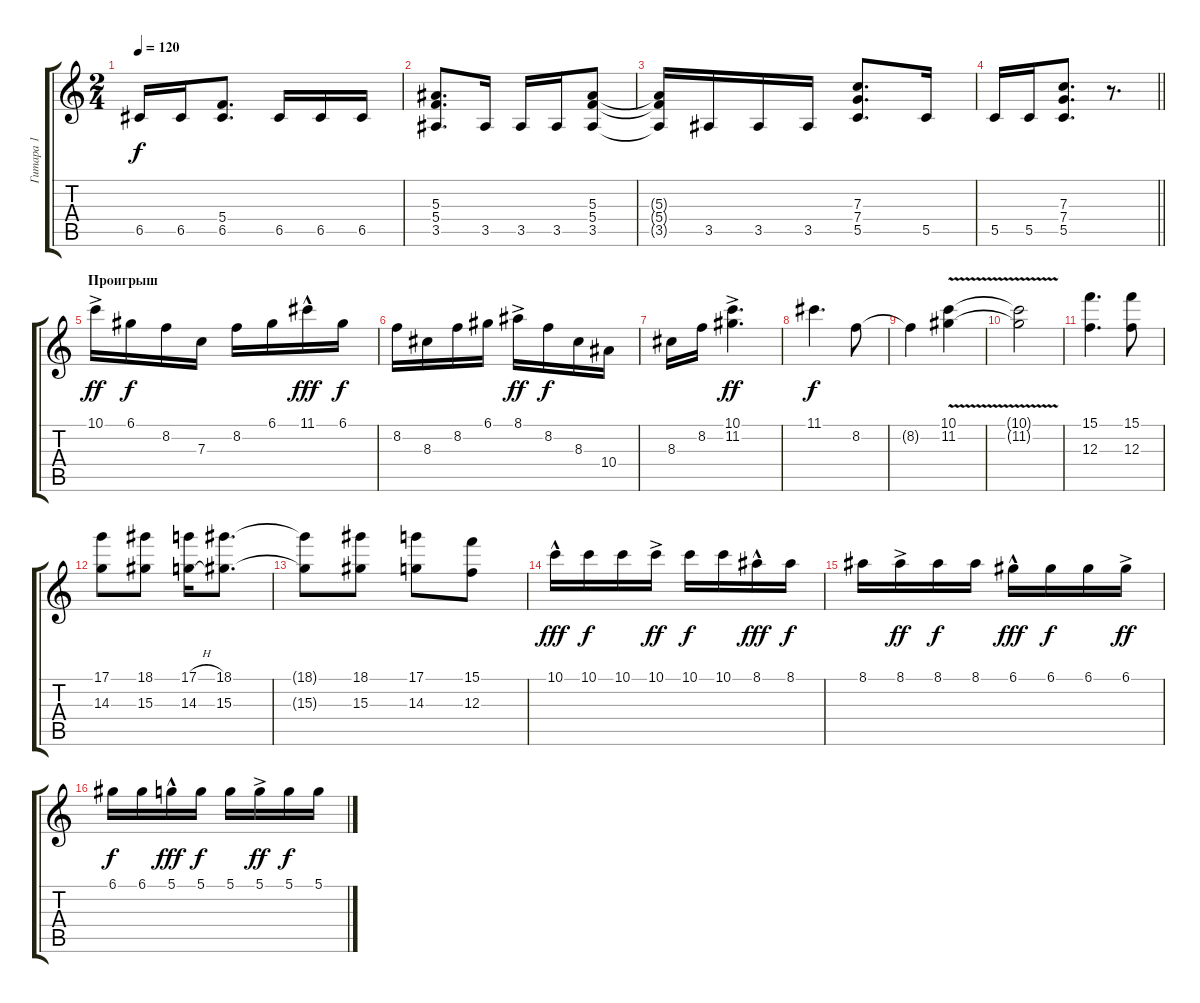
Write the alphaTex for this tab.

\track ("Гитара 1" "Гитара 1") {instrument distortionguitar}
\staff {score tabs}
\tuning (D4 A3 F3 C3 G2 D2) {hide}
\ts (2 4)
\tempo 120
\clef g2
\ks c
6.5.16{dy f} 6.5.16 (5.4 6.5).8{d} 6.5.16 6.5.16 6.5.16 |
(5.3 5.4 3.5).8{d} 3.5.16 3.5.16 3.5.16 (5.3 5.4 3.5).8 |
(5.3{t} 5.4{t} 3.5{t}).16 3.5.16 3.5.16 3.5.16 (7.3 7.4 5.5).8{d} 5.5.16 |
\barLineRight lightlight
5.5.16 5.5.16 (7.3 7.4 5.5).8{d} r.8{d} |
\section ("" "Проигрыш")
10.1{ac}.16{dy ff} 6.1.16{dy f} 8.2.16 7.3.16 8.2.16 6.1.16 11.1{hac}.16{dy fff} 6.1.16{dy f} |
8.2.16 8.3.16 8.2.16 6.1.16 8.1{ac}.16{dy ff} 8.2.16{dy f} 8.3.16 10.4.16 |
8.3.16 8.2.16 (10.1{ac} 11.2).4{d dy ff} |
11.1.4{d dy f} 8.2.8 |
8.2{t}.4 (10.1{v} 11.2{v}).4 |
(10.1{t} 11.2{t}).2 |
(15.1 12.3).4{d} (15.1 12.3).8 |
(17.1 14.3).8 (18.1 15.3).8 (17.1{h} 14.3{h}).16 (18.1 15.3).8{d} |
(18.1{t} 15.3{t}).8 (18.1 15.3).8 (17.1 14.3).8 (15.1 12.3).8 |
10.1{hac}.16{dy fff} 10.1.16{dy f} 10.1.16 10.1{ac}.16{dy ff} 10.1.16{dy f} 10.1.16 8.1{hac}.16{dy fff} 8.1.16{dy f} |
8.1.16 8.1{ac}.16{dy ff} 8.1.16{dy f} 8.1.16 6.1{hac}.16{dy fff} 6.1.16{dy f} 6.1.16 6.1{ac}.16{dy ff} |
6.1.16{dy f} 6.1.16 5.1{hac}.16{dy fff} 5.1.16{dy f} 5.1.16 5.1{ac}.16{dy ff} 5.1.16{dy f} 5.1.16
